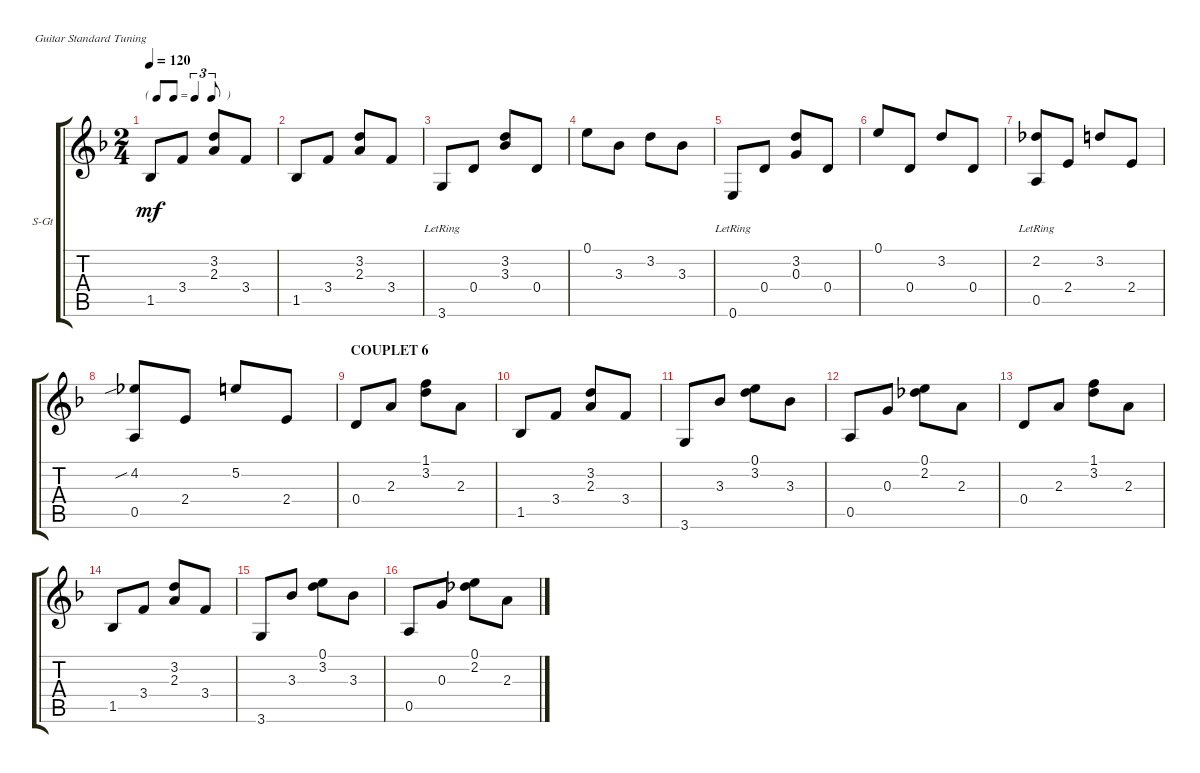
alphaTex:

\defaultSystemsLayout 4
\bracketExtendMode groupsimilarinstruments
\firstSystemTrackNameOrientation horizontal
\otherSystemsTrackNameOrientation horizontal
\track ("Steel Guitar" "S-Gt") {instrument acousticguitarsteel}
\staff {score tabs}
\tuning (E4 B3 G3 D3 A2 E2)
\ts (2 4)
\tf triplet8th
\tempo 120
\clef g2
\ks dminor
1.5.8{dy mf} 3.4.8 (2.3 3.2).8 3.4.8 |
1.5.8 3.4.8 (2.3 3.2).8 3.4.8 |
3.6{lr}.8 0.4.8 (3.2 3.3).8 0.4.8 |
0.1.8 3.3.8 3.2.8 3.3.8 |
0.6{lr}.8 0.4.8 (0.3 3.2).8 0.4.8 |
0.1.8 0.4.8 3.2.8 0.4.8 |
(0.5{lr} 2.2).8 2.4.8 3.2.8 2.4.8 |
(4.2{sib} 0.5).8 2.4.8 5.2.8 2.4.8 |
\section ("" "COUPLET 6")
0.4.8 2.3.8 (3.2 1.1).8 2.3.8 |
1.5.8 3.4.8 (2.3 3.2).8 3.4.8 |
3.6.8 3.3.8 (3.2 0.1).8 3.3.8 |
0.5.8 0.3.8 (2.2 0.1).8 2.3.8 |
0.4.8 2.3.8 (3.2 1.1).8 2.3.8 |
1.5.8 3.4.8 (2.3 3.2).8 3.4.8 |
3.6.8 3.3.8 (3.2 0.1).8 3.3.8 |
0.5.8 0.3.8 (2.2 0.1).8 2.3.8
